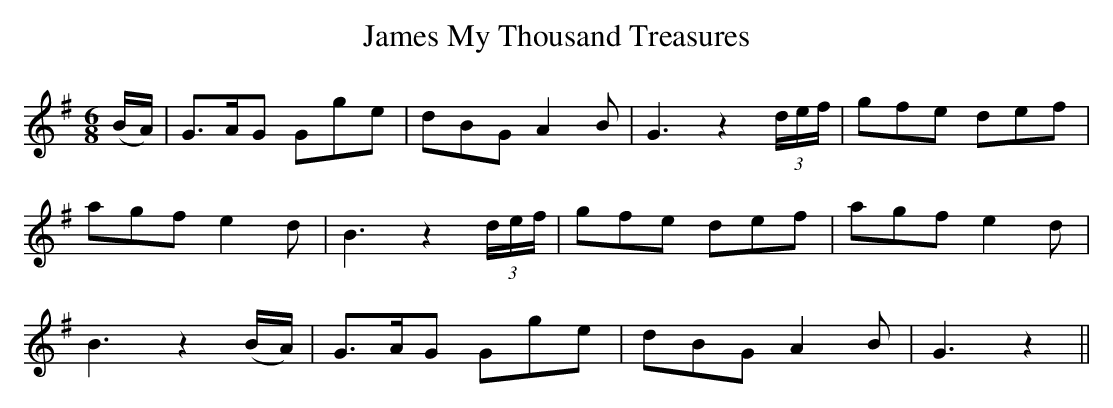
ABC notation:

X:1
T: James My Thousand Treasures
M: 6/8
L: 1/8
K: G
(B/A/) | G>AG Gge | dBG A2 B | G3 z2 (3d/e/f/ | gfe def |
agf e2 d | B3 z2 (3d/e/f/ | gfe def | agf e2 d |
B3 z2 (B/A/) | G>AG Gge | dBG A2 B | G3 z2 ||
